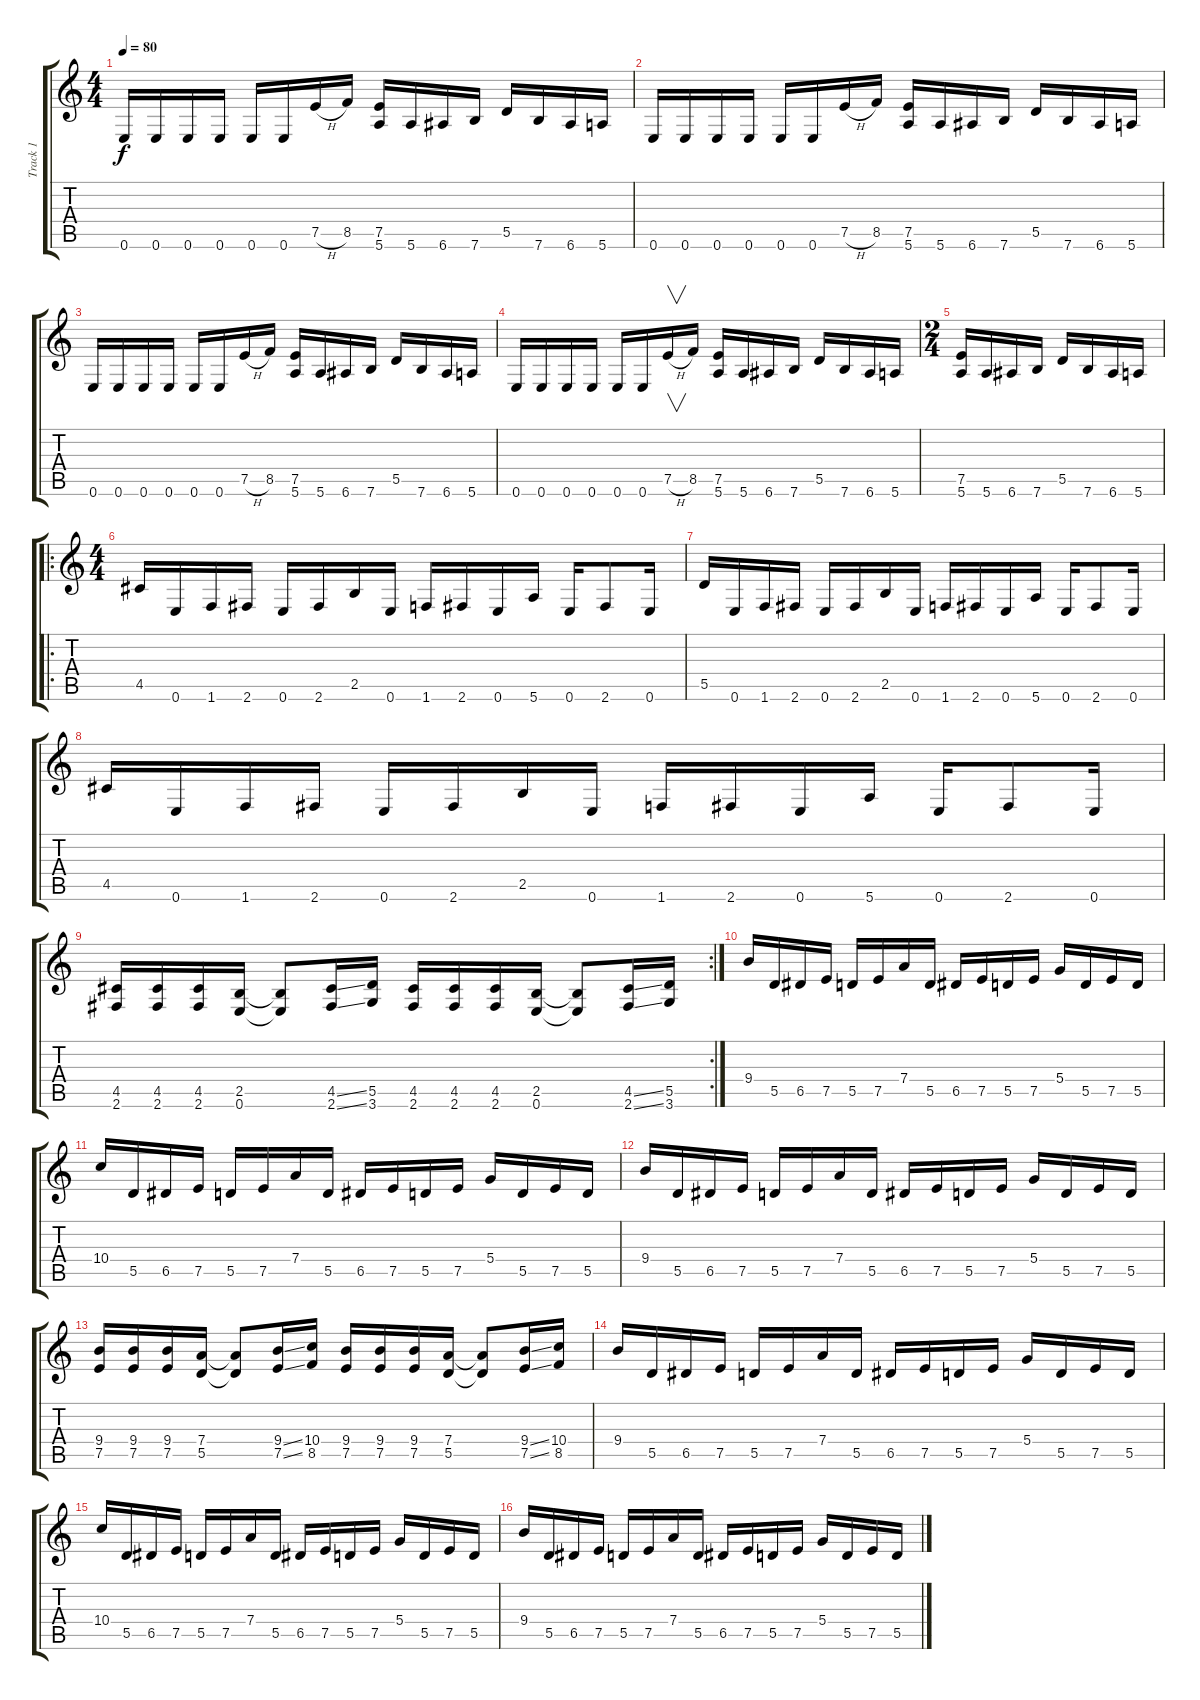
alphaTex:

\track ("Track 1" "Track 1") {instrument distortionguitar}
\staff {score tabs}
\tuning (E4 B3 G3 D3 A2 E2) {hide}
\ts (4 4)
\tempo 80
\clef g2
\ks c
0.6.16{dy f} 0.6.16 0.6.16 0.6.16 0.6.16 0.6.16 7.5{h}.16 8.5.16 (7.5 5.6).16 5.6.16 6.6.16 7.6.16 5.5.16 7.6.16 6.6.16 5.6.16 |
0.6.16 0.6.16 0.6.16 0.6.16 0.6.16 0.6.16 7.5{h}.16 8.5.16 (7.5 5.6).16 5.6.16 6.6.16 7.6.16 5.5.16 7.6.16 6.6.16 5.6.16 |
0.6.16 0.6.16 0.6.16 0.6.16 0.6.16 0.6.16 7.5{h}.16 8.5.16 (7.5 5.6).16 5.6.16 6.6.16 7.6.16 5.5.16 7.6.16 6.6.16 5.6.16 |
0.6.16 0.6.16 0.6.16 0.6.16 0.6.16 0.6.16 7.5{h}.16{v} 8.5.16 (7.5 5.6).16 5.6.16 6.6.16 7.6.16 5.5.16 7.6.16 6.6.16 5.6.16 |
\ts (2 4)
(7.5 5.6).16 5.6.16 6.6.16 7.6.16 5.5.16 7.6.16 6.6.16 5.6.16 |
\ro
\ts (4 4)
4.5.16 0.6.16 1.6.16 2.6.16 0.6.16 2.6.16 2.5.16 0.6.16 1.6.16 2.6.16 0.6.16 5.6.16 0.6.16 2.6.8 0.6.16 |
5.5.16 0.6.16 1.6.16 2.6.16 0.6.16 2.6.16 2.5.16 0.6.16 1.6.16 2.6.16 0.6.16 5.6.16 0.6.16 2.6.8 0.6.16 |
4.5.16 0.6.16 1.6.16 2.6.16 0.6.16 2.6.16 2.5.16 0.6.16 1.6.16 2.6.16 0.6.16 5.6.16 0.6.16 2.6.8 0.6.16 |
\rc 2
(4.5 2.6).16 (4.5 2.6).16 (4.5 2.6).16 (2.5 0.6).16 (2.5{t} 0.6{t}).8 (4.5{ss} 2.6{ss}).16 (5.5 3.6).16 (4.5 2.6).16 (4.5 2.6).16 (4.5 2.6).16 (2.5 0.6).16 (2.5{t} 0.6{t}).8 (4.5{ss} 2.6{ss}).16 (5.5 3.6).16 |
9.4.16 5.5.16 6.5.16 7.5.16 5.5.16 7.5.16 7.4.16 5.5.16 6.5.16 7.5.16 5.5.16 7.5.16 5.4.16 5.5.16 7.5.16 5.5.16 |
10.4.16 5.5.16 6.5.16 7.5.16 5.5.16 7.5.16 7.4.16 5.5.16 6.5.16 7.5.16 5.5.16 7.5.16 5.4.16 5.5.16 7.5.16 5.5.16 |
9.4.16 5.5.16 6.5.16 7.5.16 5.5.16 7.5.16 7.4.16 5.5.16 6.5.16 7.5.16 5.5.16 7.5.16 5.4.16 5.5.16 7.5.16 5.5.16 |
(9.4 7.5).16 (9.4 7.5).16 (9.4 7.5).16 (7.4 5.5).16 (7.4{t} 5.5{t}).8 (9.4{ss} 7.5{ss}).16 (10.4 8.5).16 (9.4 7.5).16 (9.4 7.5).16 (9.4 7.5).16 (7.4 5.5).16 (7.4{t} 5.5{t}).8 (9.4{ss} 7.5{ss}).16 (10.4 8.5).16 |
9.4.16 5.5.16 6.5.16 7.5.16 5.5.16 7.5.16 7.4.16 5.5.16 6.5.16 7.5.16 5.5.16 7.5.16 5.4.16 5.5.16 7.5.16 5.5.16 |
10.4.16 5.5.16 6.5.16 7.5.16 5.5.16 7.5.16 7.4.16 5.5.16 6.5.16 7.5.16 5.5.16 7.5.16 5.4.16 5.5.16 7.5.16 5.5.16 |
9.4.16 5.5.16 6.5.16 7.5.16 5.5.16 7.5.16 7.4.16 5.5.16 6.5.16 7.5.16 5.5.16 7.5.16 5.4.16 5.5.16 7.5.16 5.5.16
